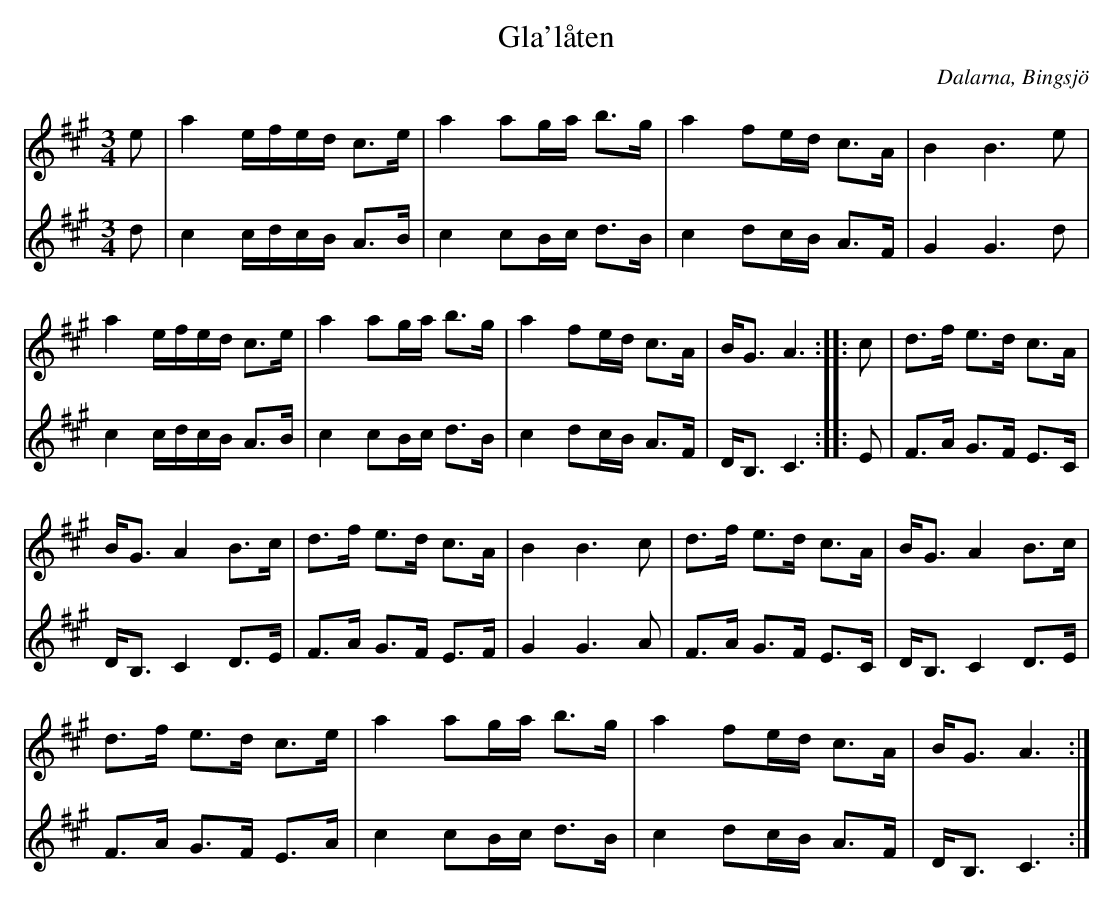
X:1
T: Gla'låten
O: Dalarna, Bingsjö
M: 3/4
L: 1/8
K: A
V:1
e | a2 e/f/e/d/ c>e | a2 ag/a/ b>g | a2 fe/d/ c>A | B2 B3 e |
a2 e/f/e/d/ c>e | a2 ag/a/ b>g | a2 fe/d/ c>A | B<G A3 :: c | d>f e>d c>A |
B<G A2 B>c | d>f e>d c>A | B2 B3 c | d>f e>d c>A | B<G A2 B>c |
d>f e>d c>e | a2 ag/a/ b>g | a2 fe/d/ c>A | B<G A3 :|]
V:2
d | c2 c/d/c/B/ A>B | c2 cB/c/ d>B | c2 dc/B/ A>F | G2 G3 d |
c2 c/d/c/B/ A>B | c2 cB/c/ d>B | c2 dc/B/ A>F | D<B, C3 :: E | F>A G>F E>C |
D<B, C2 D>E | F>A G>F E>F | G2 G3 A | F>A G>F E>C | D<B, C2 D>E |
F>A G>F E>A | c2 cB/c/ d>B | c2 dc/B/ A>F | D<B, C3 :|]
